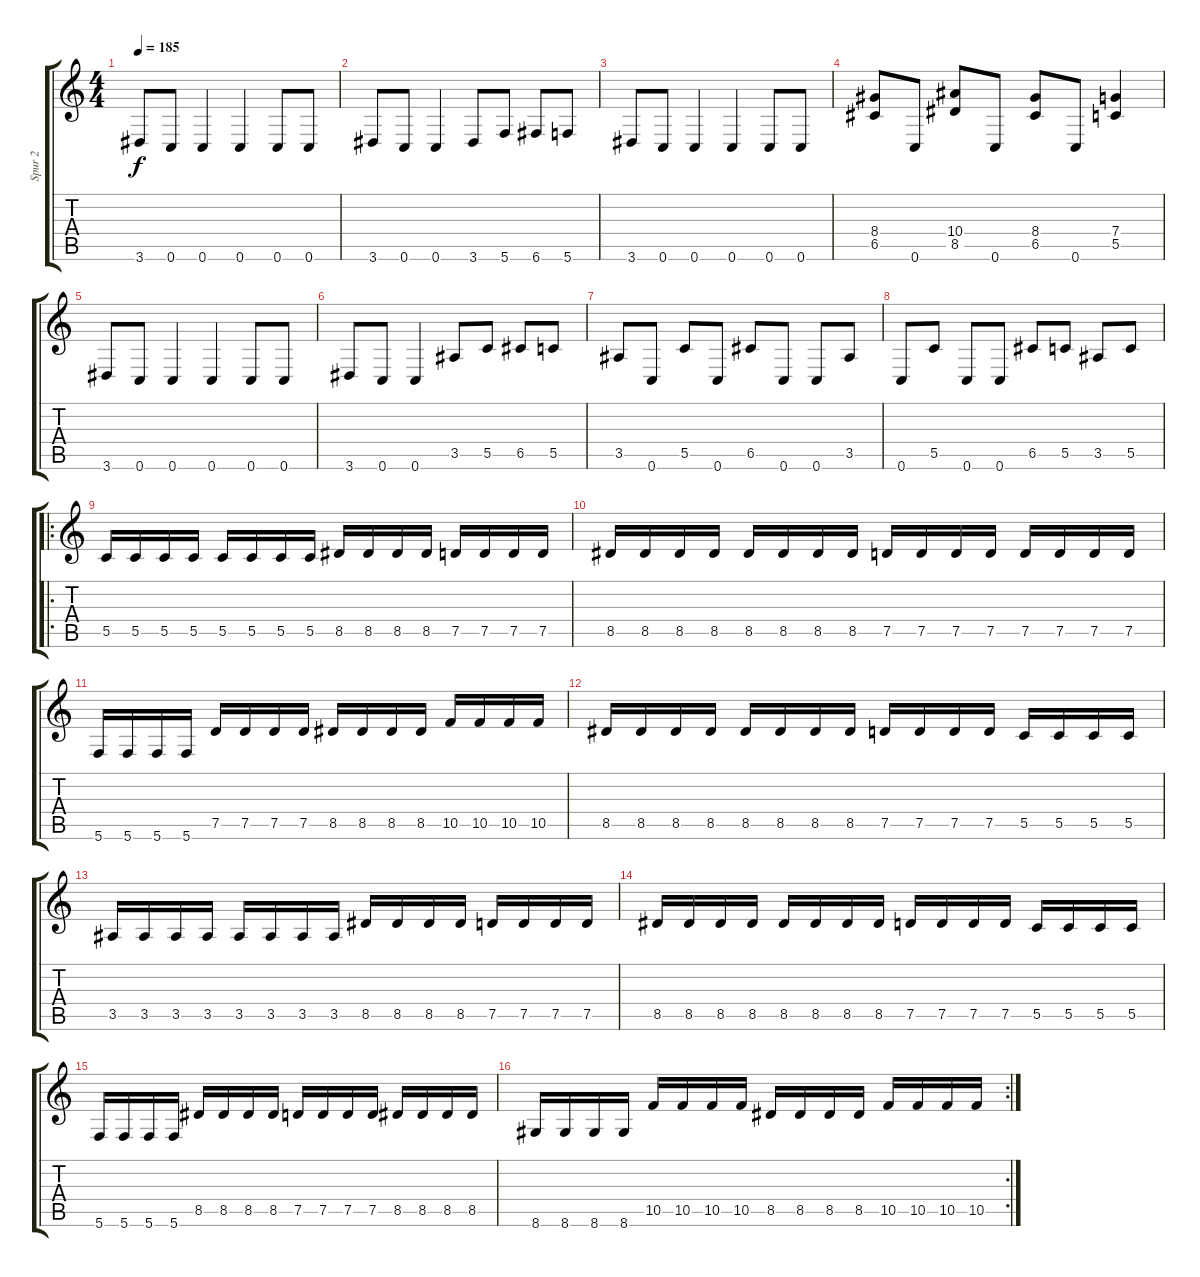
\track ("Spur 2" "Spur 2") {instrument distortionguitar}
\staff {score tabs}
\tuning (D4 A3 F3 C3 G2 C2) {hide}
\ts (4 4)
\tempo 185
\clef g2
\ks c
3.6.8{dy f} 0.6.8 0.6.4 0.6.4 0.6.8 0.6.8 |
3.6.8 0.6.8 0.6.4 3.6.8 5.6.8 6.6.8 5.6.8 |
3.6.8 0.6.8 0.6.4 0.6.4 0.6.8 0.6.8 |
(8.4 6.5).8 0.6.8 (10.4 8.5).8 0.6.8 (8.4 6.5).8 0.6.8 (7.4 5.5).4 |
3.6.8 0.6.8 0.6.4 0.6.4 0.6.8 0.6.8 |
3.6.8 0.6.8 0.6.4 3.5.8 5.5.8 6.5.8 5.5.8 |
3.5.8 0.6.8 5.5.8 0.6.8 6.5.8 0.6.8 0.6.8 3.5.8 |
0.6.8 5.5.8 0.6.8 0.6.8 6.5.8 5.5.8 3.5.8 5.5.8 |
\ro
5.5.16 5.5.16 5.5.16 5.5.16 5.5.16 5.5.16 5.5.16 5.5.16 8.5.16 8.5.16 8.5.16 8.5.16 7.5.16 7.5.16 7.5.16 7.5.16 |
8.5.16 8.5.16 8.5.16 8.5.16 8.5.16 8.5.16 8.5.16 8.5.16 7.5.16 7.5.16 7.5.16 7.5.16 7.5.16 7.5.16 7.5.16 7.5.16 |
5.6.16 5.6.16 5.6.16 5.6.16 7.5.16 7.5.16 7.5.16 7.5.16 8.5.16 8.5.16 8.5.16 8.5.16 10.5.16 10.5.16 10.5.16 10.5.16 |
8.5.16 8.5.16 8.5.16 8.5.16 8.5.16 8.5.16 8.5.16 8.5.16 7.5.16 7.5.16 7.5.16 7.5.16 5.5.16 5.5.16 5.5.16 5.5.16 |
3.5.16 3.5.16 3.5.16 3.5.16 3.5.16 3.5.16 3.5.16 3.5.16 8.5.16 8.5.16 8.5.16 8.5.16 7.5.16 7.5.16 7.5.16 7.5.16 |
8.5.16 8.5.16 8.5.16 8.5.16 8.5.16 8.5.16 8.5.16 8.5.16 7.5.16 7.5.16 7.5.16 7.5.16 5.5.16 5.5.16 5.5.16 5.5.16 |
5.6.16 5.6.16 5.6.16 5.6.16 8.5.16 8.5.16 8.5.16 8.5.16 7.5.16 7.5.16 7.5.16 7.5.16 8.5.16 8.5.16 8.5.16 8.5.16 |
\rc 2
8.6.16 8.6.16 8.6.16 8.6.16 10.5.16 10.5.16 10.5.16 10.5.16 8.5.16 8.5.16 8.5.16 8.5.16 10.5.16 10.5.16 10.5.16 10.5.16
